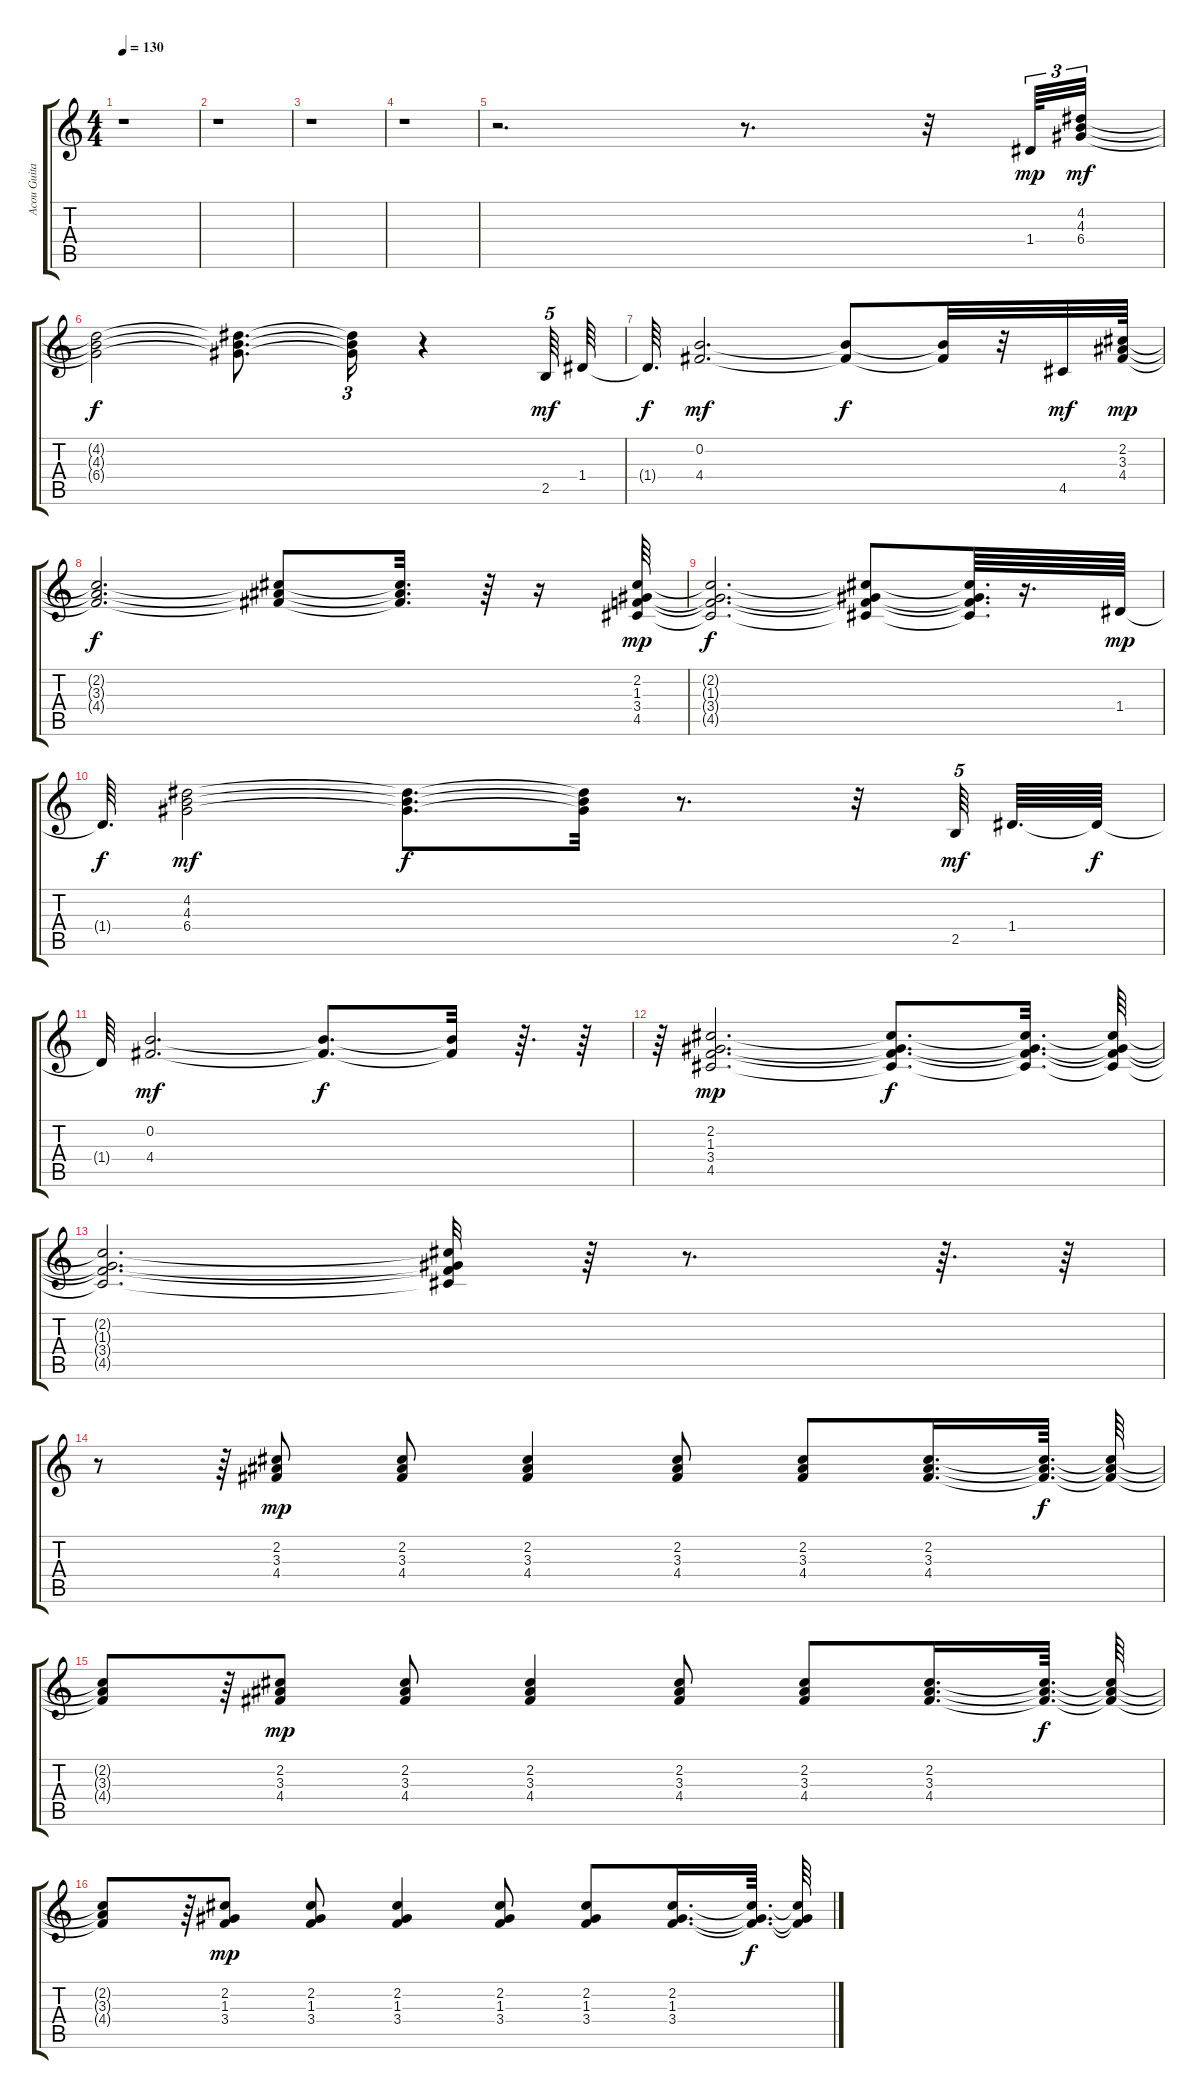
\track ("Acou Guitar" "Acou Guita") {instrument acousticguitarsteel}
\staff {score tabs}
\tuning (E4 B3 G3 D3 A2 E2) {hide}
\ts (4 4)
\tempo 130
\clef g2
\ks c
r.1{dy mf} |
r.1 |
r.1 |
r.1 |
r.2{d} r.8{d} r.32 1.4.64{tu (3 2) dy mp} (4.2 4.3 6.4).32{tu (3 2) dy mf} |
(4.2{t} 4.3{t} 6.4{t}).2{dy f} (4.2{t} 4.3{t} 6.4{t}).8{d} (4.2{t} 4.3{t} 6.4{t}).16{tu (3 2)} r.4 2.5.64{tu (5 4) dy mf} 1.4.64 |
1.4{t}.64{d dy f} (0.2 4.4).2{d dy mf} (0.2{t} 4.4{t}).8{dy f} (0.2{t} 4.4{t}).32 r.32 4.5.32{dy mf} (2.2 3.3 4.4).64{dy mp} |
(2.2{t} 3.3{t} 4.4{t}).2{d dy f} (2.2{t} 3.3{t} 4.4{t}).8 (2.2{t} 3.3{t} 4.4{t}).32{d} r.64 r.16 (2.2 1.3 3.4 4.5).64{dy mp} |
(2.2{t} 1.3{t} 3.4{t} 4.5{t}).2{d dy f} (2.2{t} 1.3{t} 3.4{t} 4.5{t}).8 (2.2{t} 1.3{t} 3.4{t} 4.5{t}).64{d} r.16{d} 1.4.64{dy mp} |
1.4{t}.64{d dy f} (4.2 4.3 6.4).2{dy mf} (4.2{t} 4.3{t} 6.4{t}).8{d dy f} (4.2{t} 4.3{t} 6.4{t}).32 r.8{d} r.32 2.5.64{tu (5 4) dy mf} 1.4.64{d} 1.4{t}.64{dy f} |
1.4{t}.64 (0.2 4.4).2{d dy mf} (0.2{t} 4.4{t}).8{d dy f} (0.2{t} 4.4{t}).32 r.64{d} r.64 |
r.64 (2.2 1.3 3.4 4.5).2{d dy mp} (2.2{t} 1.3{t} 3.4{t} 4.5{t}).8{d dy f} (2.2{t} 1.3{t} 3.4{t} 4.5{t}).32{d} (2.2{t} 1.3{t} 3.4{t} 4.5{t}).64 |
(2.2{t} 1.3{t} 3.4{t} 4.5{t}).2{d} (2.2{t} 1.3{t} 3.4{t} 4.5{t}).32 r.64 r.8{d} r.64{d} r.64 |
r.8 r.64 (2.2 3.3 4.4).8{dy mp} (2.2 3.3 4.4).8 (2.2 3.3 4.4).4 (2.2 3.3 4.4).8 (2.2 3.3 4.4).8 (2.2 3.3 4.4).16{d} (2.2{t} 3.3{t} 4.4{t}).64{d dy f} (2.2{t} 3.3{t} 4.4{t}).64 |
(2.2{t} 3.3{t} 4.4{t}).8 r.64 (2.2 3.3 4.4).8{dy mp} (2.2 3.3 4.4).8 (2.2 3.3 4.4).4 (2.2 3.3 4.4).8 (2.2 3.3 4.4).8 (2.2 3.3 4.4).16{d} (2.2{t} 3.3{t} 4.4{t}).64{d dy f} (2.2{t} 3.3{t} 4.4{t}).64 |
(2.2{t} 3.3{t} 4.4{t}).8 r.64 (2.2 1.3 3.4).8{dy mp} (2.2 1.3 3.4).8 (2.2 1.3 3.4).4 (2.2 1.3 3.4).8 (2.2 1.3 3.4).8 (2.2 1.3 3.4).16{d} (2.2{t} 1.3{t} 3.4{t}).64{d dy f} (2.2{t} 1.3{t} 3.4{t}).64
